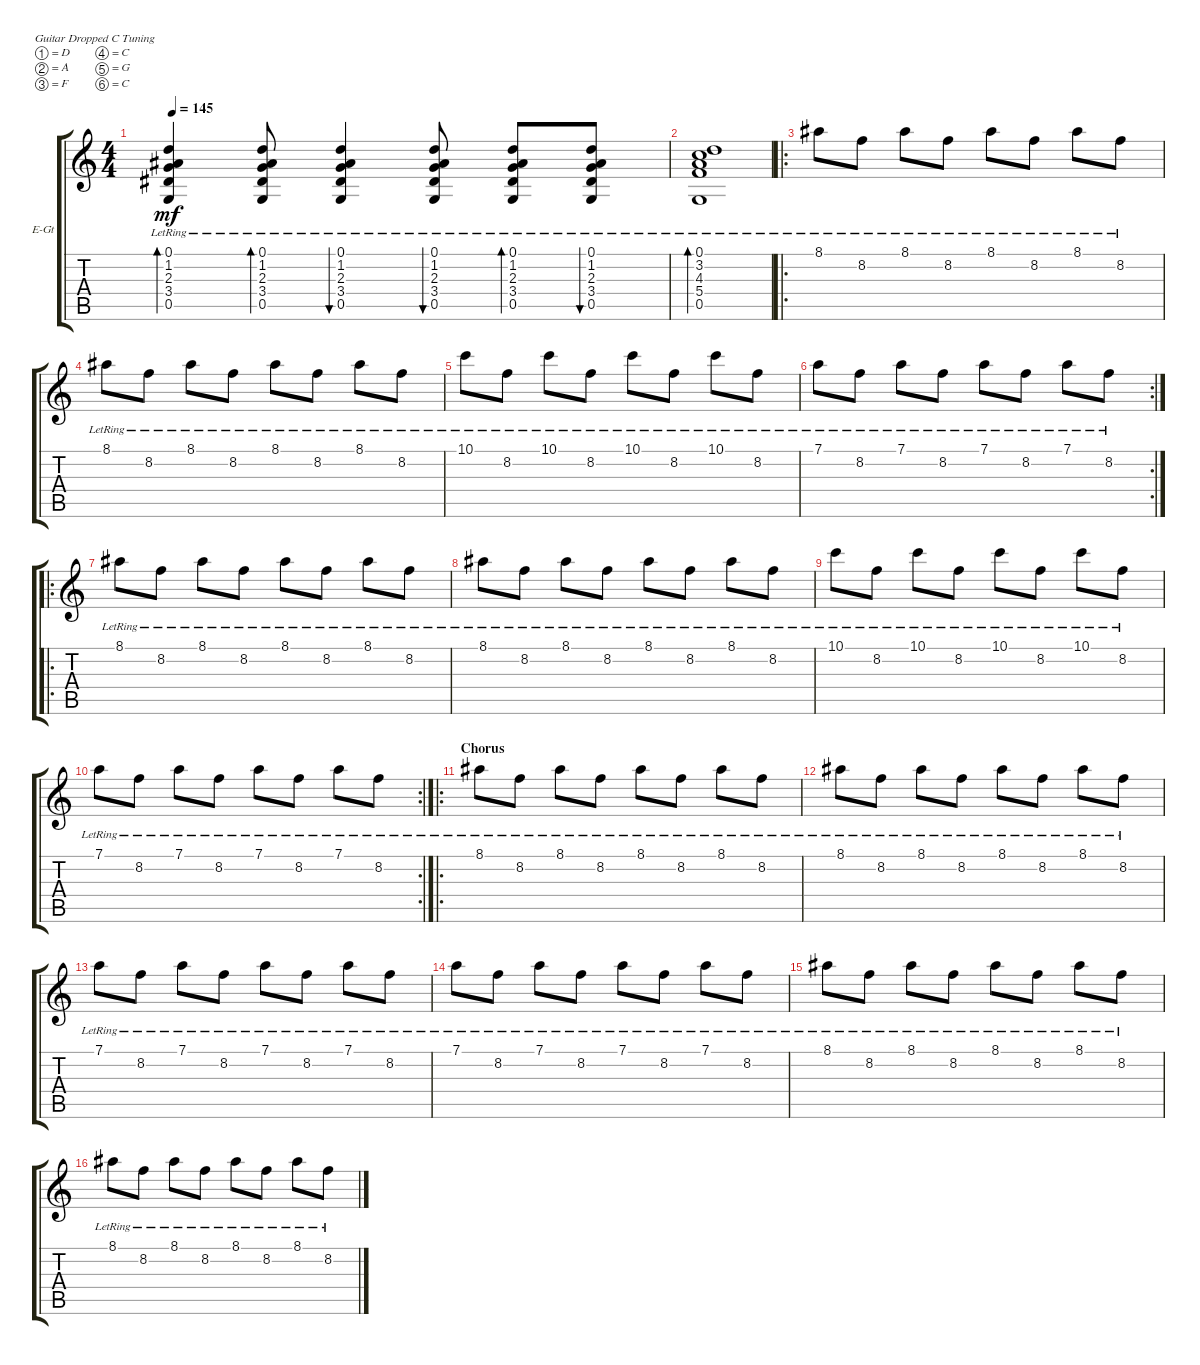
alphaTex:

\defaultSystemsLayout 4
\bracketExtendMode groupsimilarinstruments
\firstSystemTrackNameOrientation horizontal
\otherSystemsTrackNameOrientation horizontal
\track ("Padge" "E-Gt") {instrument electricguitarclean}
\staff {score tabs}
\tuning (D4 A3 F3 C3 G2 C2)
\ts (4 4)
\tempo 145
\clef g2
\scale
0.333333
\ks c
(0.5{lr} 2.3{lr} 1.2{lr} 0.1{lr} 3.4{lr}).4{bd 156 dy mf} (0.5{lr} 3.4{lr} 2.3{lr} 1.2{lr} 0.1{lr}).8{bd 57} (0.1{lr} 1.2{lr} 2.3{lr} 3.4{lr} 0.5{lr}).4{bu 111} (0.5{lr} 3.4{lr} 2.3{lr} 1.2{lr} 0.1{lr}).8{bu 60} (0.1{lr} 1.2{lr} 2.3{lr} 3.4{lr} 0.5{lr}).8{bd 61} (0.5{lr} 3.4{lr} 2.3{lr} 1.2{lr} 0.1{lr}).8{bu 64} |
\scale
0.333333 (0.5{lr} 5.4{lr} 4.3{lr} 3.2{lr} 0.1{lr}).1{bd 237} |
\ro
\scale
0.374359 8.1{lr}.8 8.2{lr}.8 8.1{lr}.8 8.2{lr}.8 8.1{lr}.8 8.2{lr}.8 8.1{lr}.8 8.2{lr}.8 |
\scale
0.312821 8.1{lr}.8 8.2{lr}.8 8.1{lr}.8 8.2{lr}.8 8.1{lr}.8 8.2{lr}.8 8.1{lr}.8 8.2{lr}.8 |
\scale
0.312821 10.1{lr}.8 8.2{lr}.8 10.1{lr}.8 8.2{lr}.8 10.1{lr}.8 8.2{lr}.8 10.1{lr}.8 8.2{lr}.8 |
\rc 2
\scale
0.333333 7.1{lr}.8 8.2{lr}.8 7.1{lr}.8 8.2{lr}.8 7.1{lr}.8 8.2{lr}.8 7.1{lr}.8 8.2{lr}.8 |
\ro
\scale
0.363184 8.1{lr}.8 8.2{lr}.8 8.1{lr}.8 8.2{lr}.8 8.1{lr}.8 8.2{lr}.8 8.1{lr}.8 8.2{lr}.8 |
\scale
0.303483 8.1{lr}.8 8.2{lr}.8 8.1{lr}.8 8.2{lr}.8 8.1{lr}.8 8.2{lr}.8 8.1{lr}.8 8.2{lr}.8 |
\scale
0.303483 10.1{lr}.8 8.2{lr}.8 10.1{lr}.8 8.2{lr}.8 10.1{lr}.8 8.2{lr}.8 10.1{lr}.8 8.2{lr}.8 |
\rc 2
\scale
0.333333 7.1{lr}.8 8.2{lr}.8 7.1{lr}.8 8.2{lr}.8 7.1{lr}.8 8.2{lr}.8 7.1{lr}.8 8.2{lr}.8 |
\ro
\section ("" "Chorus")
\scale
0.363184 8.1{lr}.8 8.2{lr}.8 8.1{lr}.8 8.2{lr}.8 8.1{lr}.8 8.2{lr}.8 8.1{lr}.8 8.2{lr}.8 |
\scale
0.333333 8.1{lr}.8 8.2{lr}.8 8.1{lr}.8 8.2{lr}.8 8.1{lr}.8 8.2{lr}.8 8.1{lr}.8 8.2{lr}.8 |
\scale
0.333333 7.1{lr}.8 8.2{lr}.8 7.1{lr}.8 8.2{lr}.8 7.1{lr}.8 8.2{lr}.8 7.1{lr}.8 8.2{lr}.8 |
\scale
0.333333 7.1{lr}.8 8.2{lr}.8 7.1{lr}.8 8.2{lr}.8 7.1{lr}.8 8.2{lr}.8 7.1{lr}.8 8.2{lr}.8 |
\scale
0.333333 8.1{lr}.8 8.2{lr}.8 8.1{lr}.8 8.2{lr}.8 8.1{lr}.8 8.2{lr}.8 8.1{lr}.8 8.2{lr}.8 |
\scale
0.333333 8.1{lr}.8 8.2{lr}.8 8.1{lr}.8 8.2{lr}.8 8.1{lr}.8 8.2{lr}.8 8.1{lr}.8 8.2{lr}.8
